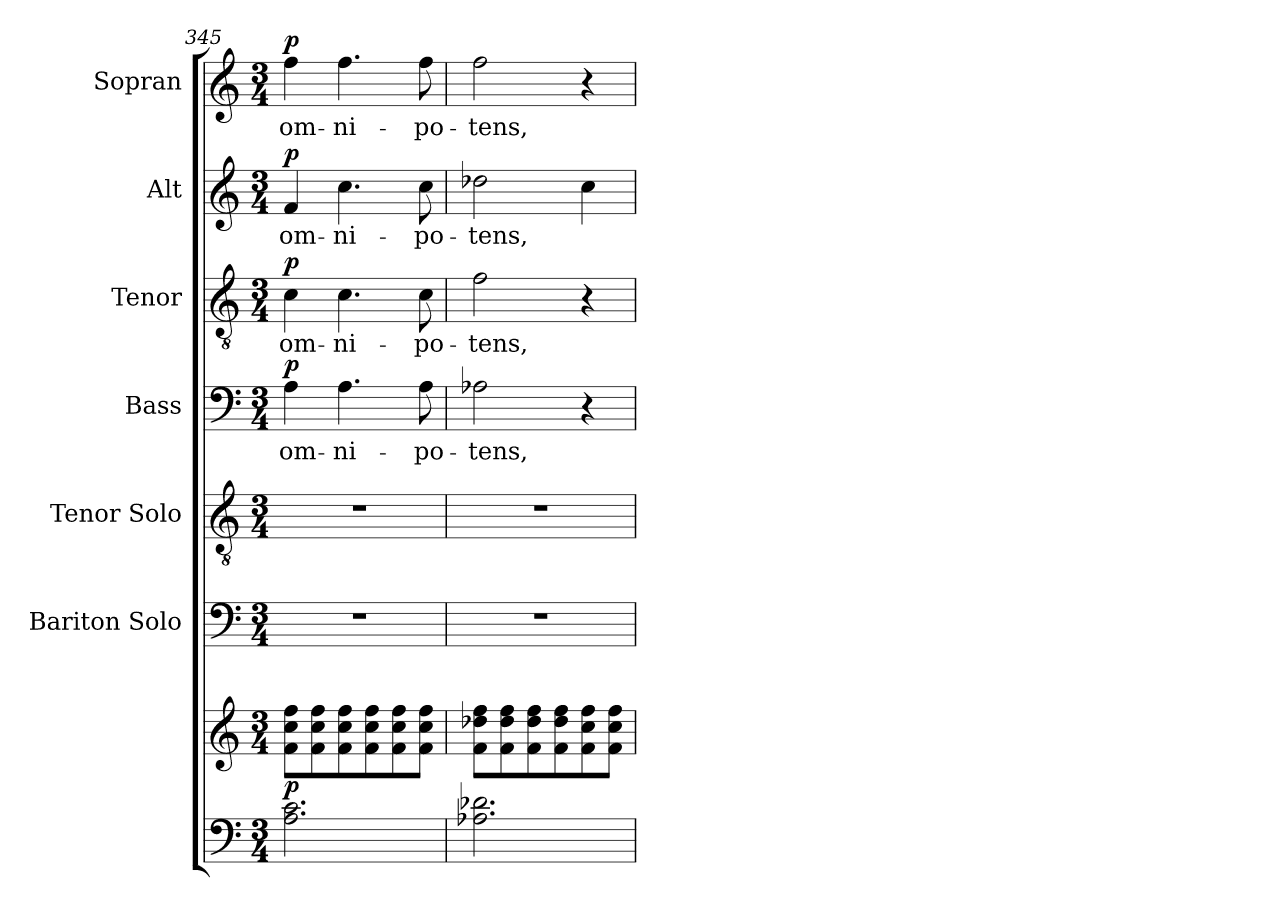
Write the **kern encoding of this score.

**kern	**kern	**dynam	**kern	**kern	**kern	**text	**dynam	**kern	**text	**dynam	**kern	**text	**dynam	**kern	**text	**dynam
*part7	*part7	*part7	*part6	*part5	*part4	*part4	*part4	*part3	*part3	*part3	*part2	*part2	*part2	*part1	*part1	*part1
*staff8	*staff7	*staff7/8	*staff6	*staff5	*staff4	*staff4	*staff4	*staff3	*staff3	*staff3	*staff2	*staff2	*staff2	*staff1	*staff1	*staff1
*	*	*	*I"Bariton Solo	*I"Tenor Solo	*I"Bass	*	*	*I"Tenor	*	*	*I"Alt	*	*	*I"Sopran	*	*
*	*	*	*	*	*I'B.	*	*	*I'T.	*	*	*I'A.	*	*	*I'S.	*	*
*clefF4	*clefG2	*	*clefF4	*clefGv2	*clefF4	*	*	*clefGv2	*	*	*clefG2	*	*	*clefG2	*	*
*k[]	*k[]	*	*k[]	*k[]	*k[]	*	*	*k[]	*	*	*k[]	*	*	*k[]	*	*
*C:	*C:	*	*C:	*C:	*C:	*	*	*C:	*	*	*C:	*	*	*C:	*	*
*M3/4	*M3/4	*	*M3/4	*M3/4	*M3/4	*	*	*M3/4	*	*	*M3/4	*	*	*M3/4	*	*
=345	=345	=345	=345	=345	=345	=345	=345	=345	=345	=345	=345	=345	=345	=345	=345	=345
!	!	!LO:DY:b	!	!	!	!LO:LY:b	!LO:DY:a	!	!LO:LY:b	!LO:DY:a	!	!LO:LY:b	!LO:DY:a	!	!LO:LY:b	!LO:DY:a
2.A\ 2.c\	8f\ 8cc\ 8ff\L	p	2.r	2.r	4A\	om-	p	4c\	om-	p	4f/	om-	p	4ff\	om-	p
.	8f\ 8cc\ 8ff\	.	.	.	.	.	.	.	.	.	.	.	.	.	.	.
!	!	!	!	!	!	!LO:LY:b	!	!	!LO:LY:b	!	!	!LO:LY:b	!	!	!LO:LY:b	!
.	8f\ 8cc\ 8ff\	.	.	.	4.A\	-ni-	.	4.c\	-ni-	.	4.cc\	-ni-	.	4.ff\	-ni-	.
.	8f\ 8cc\ 8ff\	.	.	.	.	.	.	.	.	.	.	.	.	.	.	.
.	8f\ 8cc\ 8ff\	.	.	.	.	.	.	.	.	.	.	.	.	.	.	.
!	!	!	!	!	!	!LO:LY:b	!	!	!LO:LY:b	!	!	!LO:LY:b	!	!	!LO:LY:b	!
.	8f\ 8cc\ 8ff\J	.	.	.	8A\	-po-	.	8c\	-po-	.	8cc\	-po-	.	8ff\	-po-	.
=346	=346	=346	=346	=346	=346	=346	=346	=346	=346	=346	=346	=346	=346	=346	=346	=346
!	!	!	!	!	!	!LO:LY:b	!	!	!LO:LY:b	!	!	!LO:LY:b	!	!	!LO:LY:b	!
2.A-X\ 2.d-X\	8f\ 8dd-X\ 8ff\L	.	2.r	2.r	2A-X\	-tens,	.	2f\	-tens,	.	2dd-X\	-tens,	.	2ff\	-tens,	.
.	8f\ 8dd-\ 8ff\	.	.	.	.	.	.	.	.	.	.	.	.	.	.	.
.	8f\ 8dd-\ 8ff\	.	.	.	.	.	.	.	.	.	.	.	.	.	.	.
.	8f\ 8dd-\ 8ff\	.	.	.	.	.	.	.	.	.	.	.	.	.	.	.
.	8f\ 8cc\ 8ff\	.	.	.	4r	.	.	4r	.	.	4cc\	.	.	4r	.	.
.	8f\ 8cc\ 8ff\J	.	.	.	.	.	.	.	.	.	.	.	.	.	.	.
=	=	=	=	=	=	=	=	=	=	=	=	=	=	=	=	=
*-	*-	*-	*-	*-	*-	*-	*-	*-	*-	*-	*-	*-	*-	*-	*-	*-
